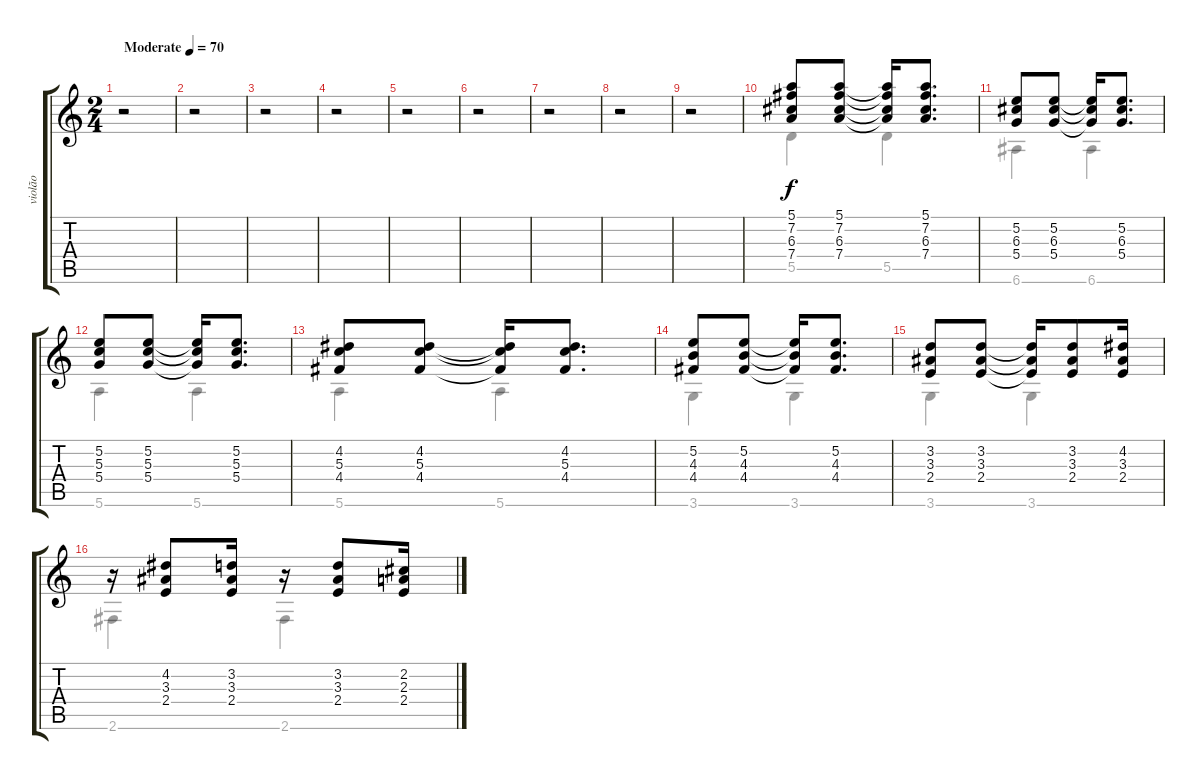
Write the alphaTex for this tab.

\track ("violão" "violão") {instrument acousticguitarnylon}
\staff {score tabs}
\tuning (E4 B3 G3 D3 A2 E2) {hide}
\voice
\ts (2 4)
\tempo (70 "Moderate")
\clef g2
\ks c
r.2{dy f instrument acousticguitarnylon} |
r.2 |
r.2 |
r.2 |
r.2 |
r.2 |
r.2 |
r.2 |
r.2 |
(5.1 7.2 6.3 7.4).8 (5.1 7.2 6.3 7.4).8 (5.1{t} 7.2{t} 6.3{t} 7.4{t}).16 (5.1 7.2 6.3 7.4).8{d} |
(5.2 6.3 5.4).8 (5.2 6.3 5.4).8 (5.2{t} 6.3{t} 5.4{t}).16 (5.2 6.3 5.4).8{d} |
(5.2 5.3 5.4).8 (5.2 5.3 5.4).8 (5.2{t} 5.3{t} 5.4{t}).16 (5.2 5.3 5.4).8{d} |
(4.2 5.3 4.4).8 (4.2 5.3 4.4).8 (4.2{t} 5.3{t} 4.4{t}).16 (4.2 5.3 4.4).8{d} |
(5.2 4.3 4.4).8 (5.2 4.3 4.4).8 (5.2{t} 4.3{t} 4.4{t}).16 (5.2 4.3 4.4).8{d} |
(3.2 3.3 2.4).8 (3.2 3.3 2.4).8 (3.2{t} 3.3{t} 2.4{t}).16 (3.2 3.3 2.4).8 (4.2 3.3 2.4).16 |
r.16 (4.2 3.3 2.4).8 (3.2 3.3 2.4).16 r.16 (3.2 3.3 2.4).8 (2.2 2.3 2.4).16
\voice
\clef g2
\ottava regular
\simile none
\ks c
|
|
|
|
|
|
|
|
|
5.5.4 5.5.4 |
6.6.4 6.6.4 |
5.6.4 5.6.4 |
5.6.4 5.6.4 |
3.6.4 3.6.4 |
3.6.4 3.6.4 |
2.6.4 2.6.4
